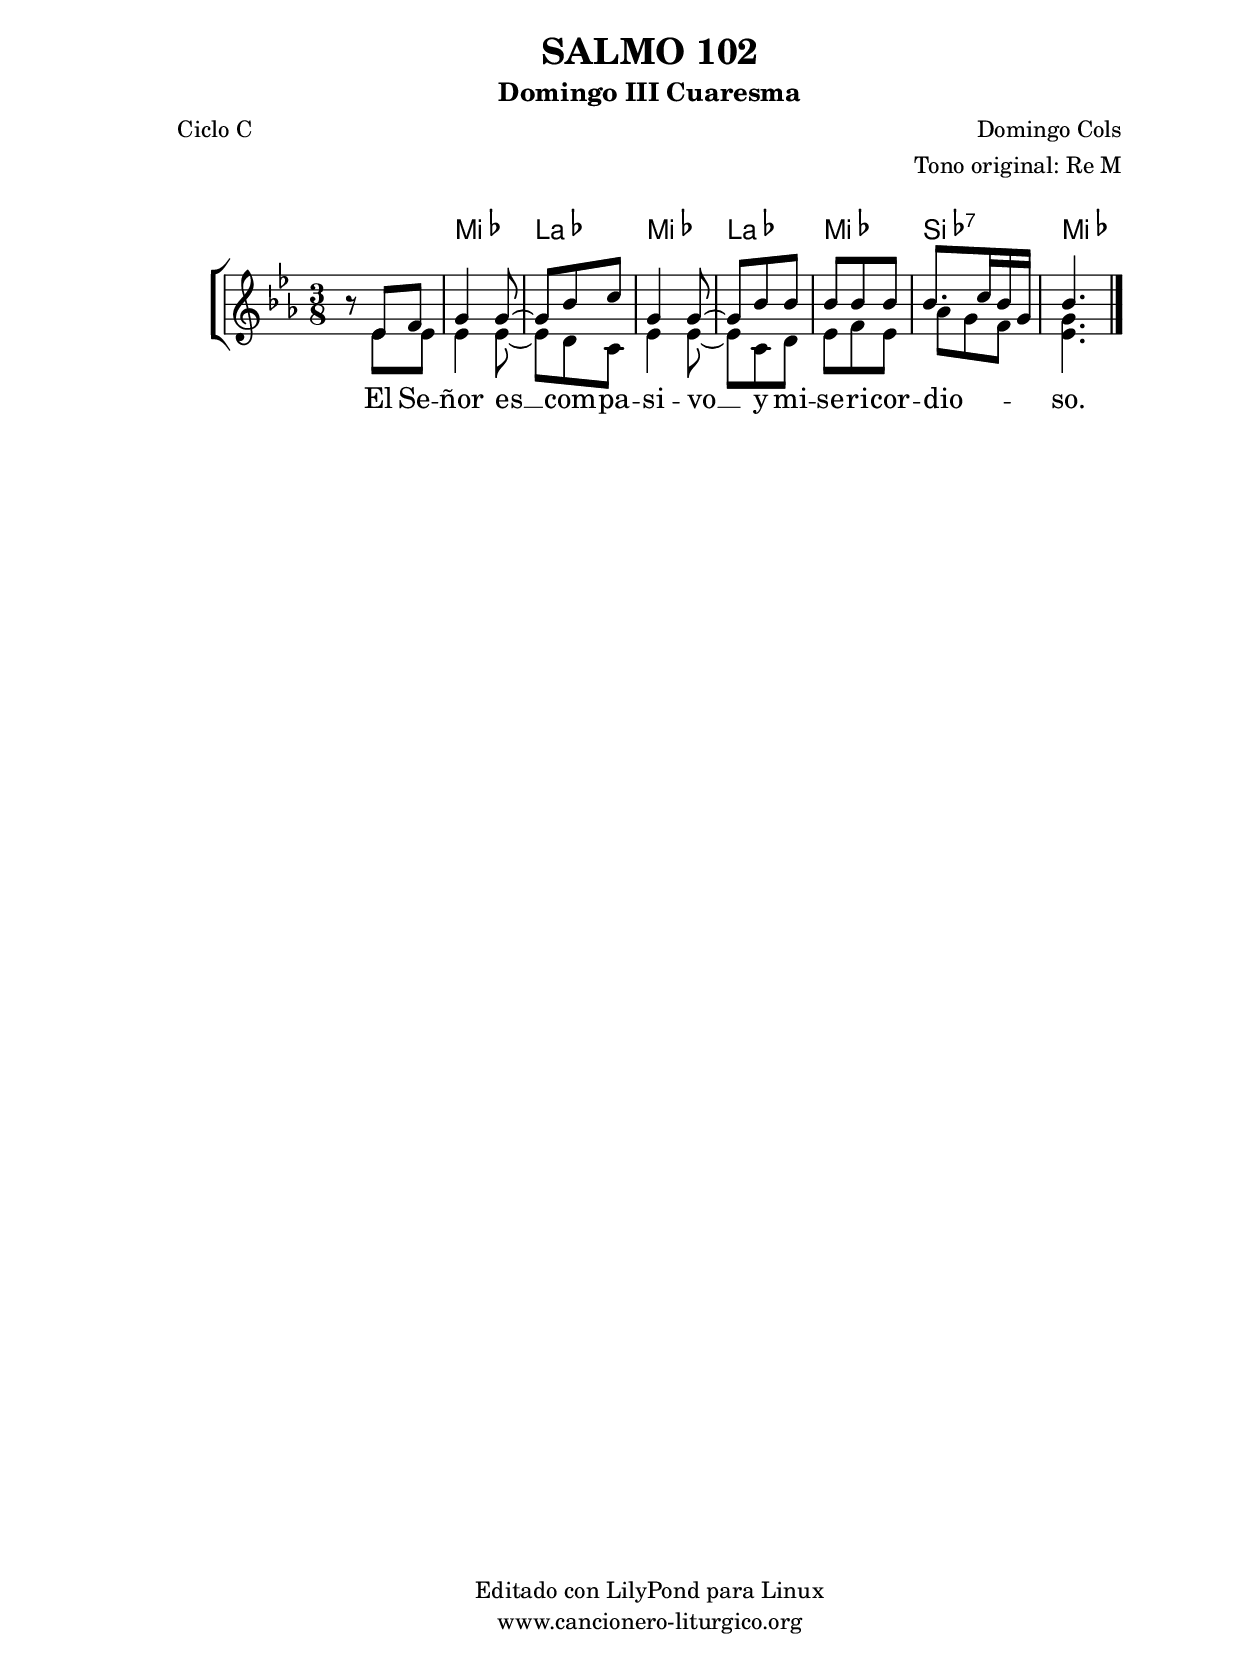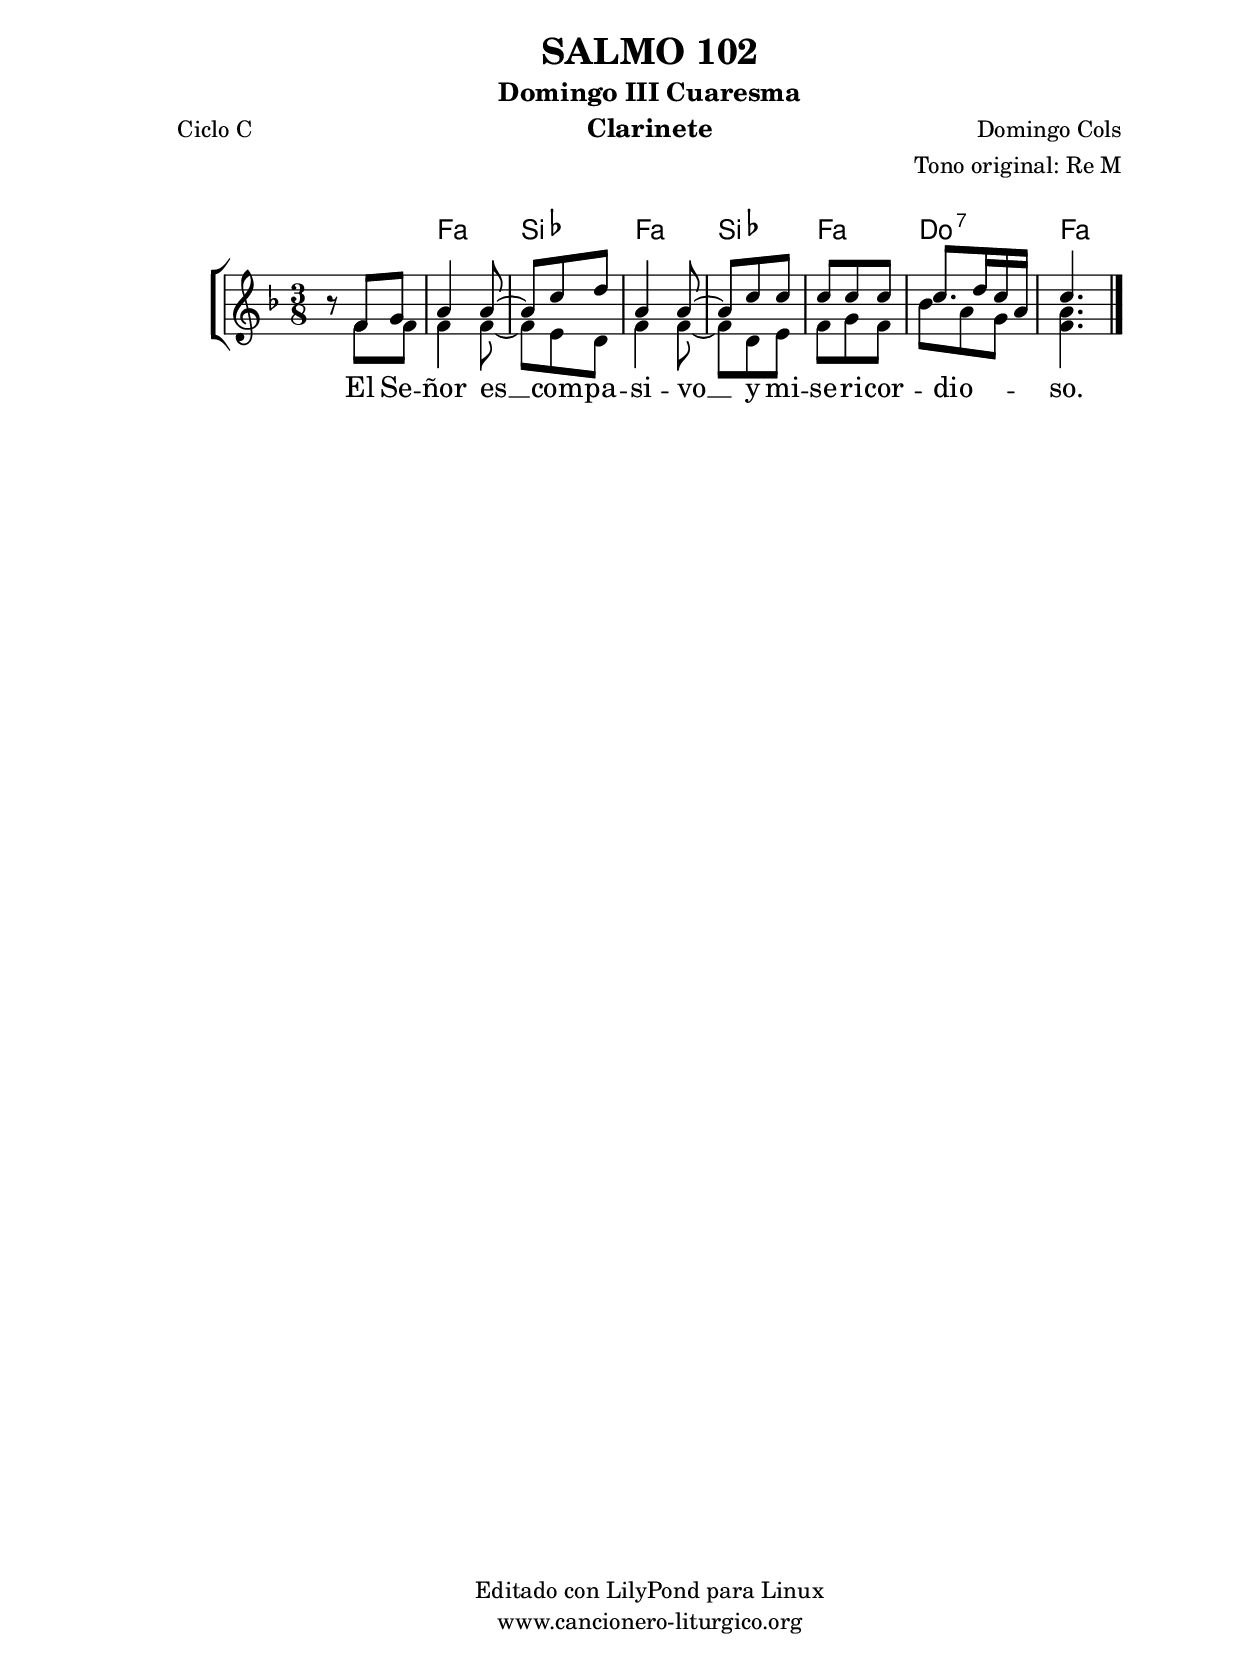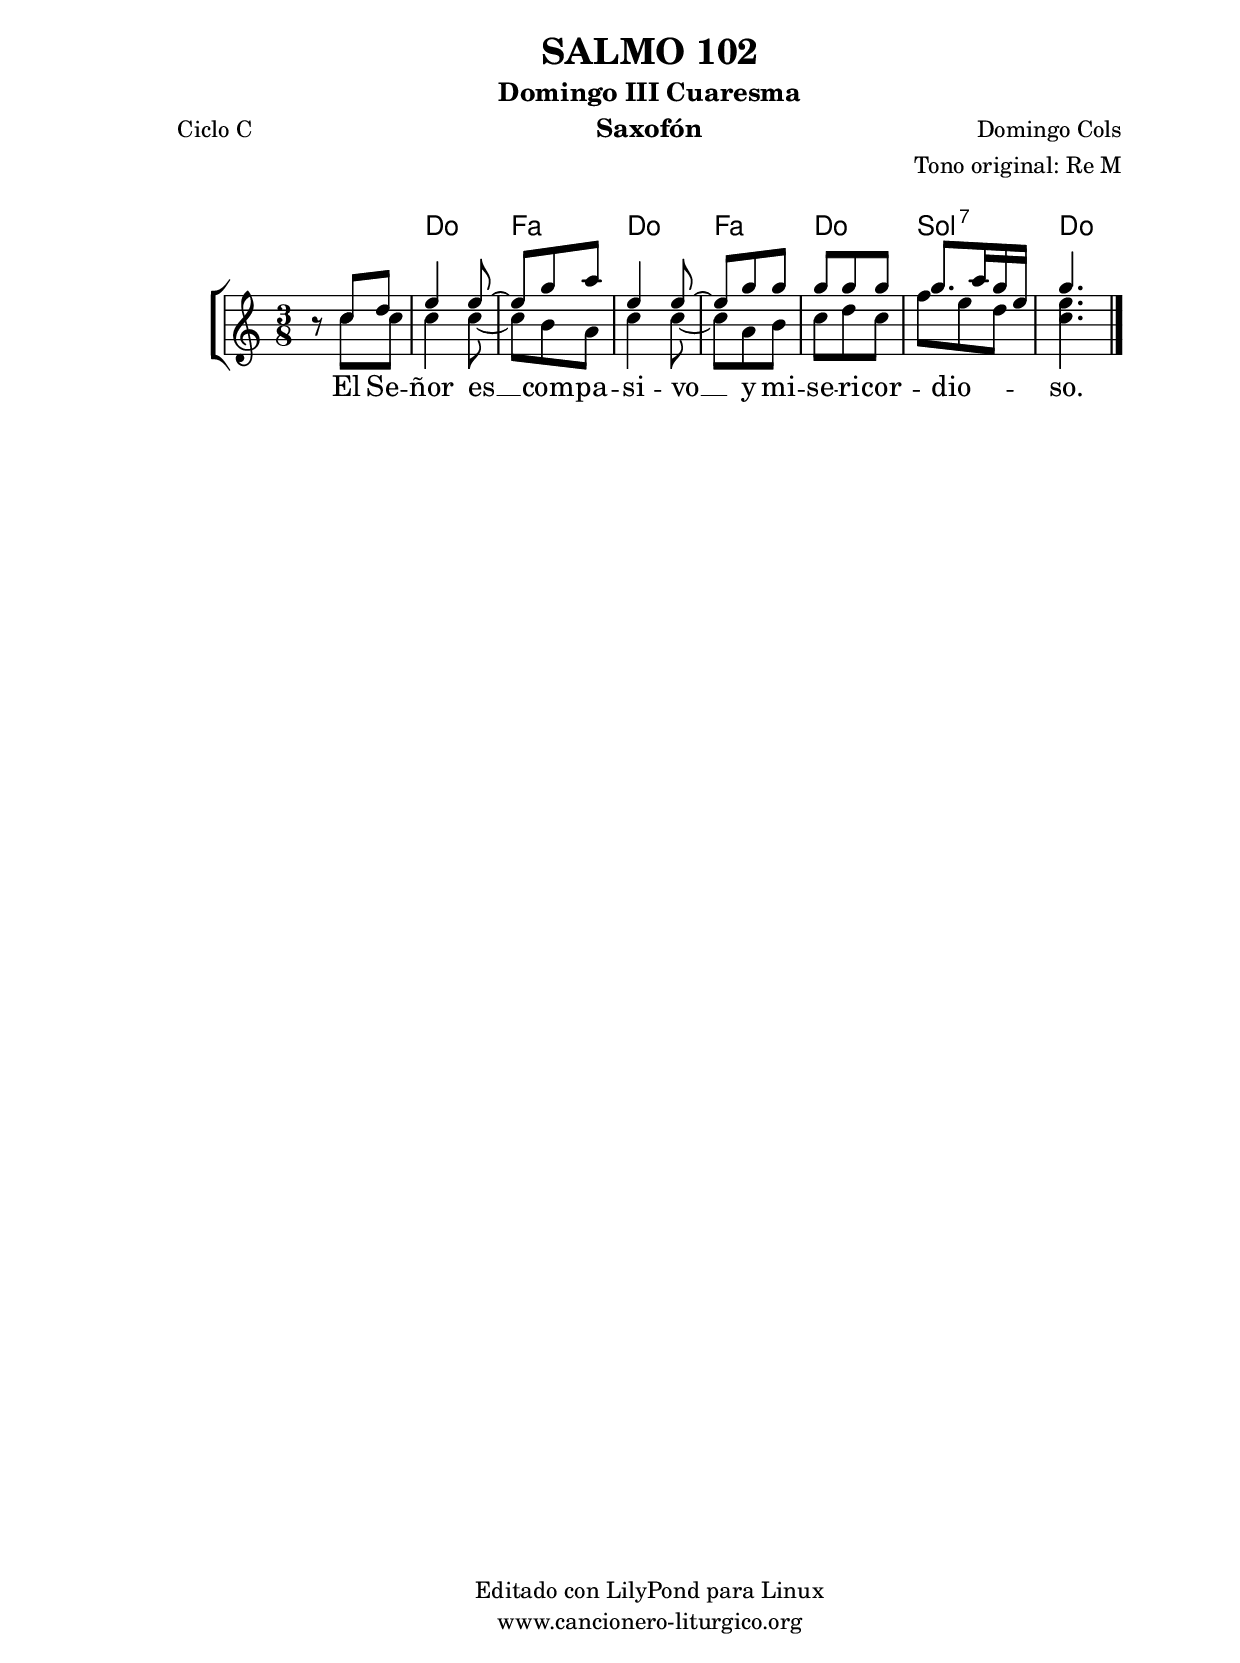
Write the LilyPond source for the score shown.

%
%para convertir .midi en .wav:
%timidity filename.midi -Ow -o finename.wav
%
%
%Para convertir de .wav a .mp3:
%lame -h -m j filename.wav
%
%
%para escuchar el midi:
%timidity nombrefichero.midi
%


%versión de lilypond para la que se ha escrito esta partitura:
\version "2.16.0"

	%Tamaño papel
	#(set-default-paper-size "a4")
	%Tamaño partitura
	#(set-global-staff-size 20)
	%No responde al pulsar sobre una nota
	#(ly:set-option 'point-and-click #f)

%parámetros del encabezamiento:
\header {
	title = "SALMO 102"
	subtitle = "Domingo III Cuaresma"
	composer = "Domingo Cols"
	poet = "Ciclo C"
	meter = ""
	arranger = "Tono original: Re M"
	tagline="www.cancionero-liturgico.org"
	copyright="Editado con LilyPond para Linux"
	}

%parámetros asociados al papel:
\paper  {
	oddHeaderMarkup = \markup {\fill-line { \on-the-fly #not-first-page \fromproperty #'header:title \on-the-fly #not-first-page \fromproperty #'header:composer }}
	evenHeaderMarkup = \markup {\fill-line { \fromproperty #'header:composer \fromproperty #'header:title }}
	#(set-paper-size "a4")
	print-page-number = ##f
	first-page-number = 1
	print-first-page-number = ##f
%	head-separation = 3.0 \cm
	top-margin = 2.0 \cm
	bottom-margin = 0.5\cm
%%%	bottom-margin = -1.0\cm
	left-margin = 3.0 \cm
	line-width = 16.0 \cm 
	indent = 8\mm
	interscoreline = 2.\mm
	between-system-space = 15\mm
%	para que las partituras no llenen la hoja:
	ragged-bottom = ##t
%	idem para la última hoja:
	ragged-last-bottom = ##f
%	para que las partituras llenen el ancho del papel:
	ragged-last = ##f
	after-title-space = 2.5 \cm
%page-count=1
%system-count=8

	%Flexible Vertical Spacing
%	markup-markup-spacing =
%	#'((basic-distance . 15) (minimum-distance . 15) (padding . 3))
	markup-system-spacing =
	#'((basic-distance . 15) (minimum-distance . 15) (padding . 3))
	system-system-spacing =
	#'((basic-distance . 15) (minimum-distance . 15) (padding . 3))
	score-system-spacing =
	#'((basic-distance . 15) (minimum-distance . 15) (padding . 5))
%	top-system-spacing = % header
%	#'((basic-distance . 8) (minimum-distance . 0) (padding . 3))
%	top-markup-spacing =
%	#'((basic-distance . 20) (minimum-distance . 20) (padding . 3))
	last-bottom-spacing = % footer
	#'((basic-distance . 5) (minimum-distance . 5) (padding . 3))
%	score-markup-spacing =
%	#'((basic-distance . 16) (minimum-distance . 13) (padding . 3))

	}


%parámetros que afectan a toda la partitura:
global =  {
	%clave de sol (G):
	\clef G
	%armadura:
	\transpose d ees
	\key d \major
	\tempo 4=80
	\set Score.tempoHideNote = ##t
	}


acordes = {
	\italianChords
	\chordmode {
	\transpose d ees
{

s4.
d4. g d g d a:7 d

	}
	}
}

melodia = 
	\transpose d ees
	\relative c'{
	\time 3/8

r8
<<
\new Voice = "arriba"
{
\voiceOne
d8 e
fis4 fis8~
fis8 a b
fis4 fis8~
fis8 a a
a8 a a
a8. b16 a fis
a4.
}
\new Voice
{
\voiceTwo
d,8 d
d4 d8~
d8 cis b
d4 d8~
d8 b cis
d8 e d
g8 fis e
<fis d>4.
}
>>

	\bar "|."
	}


texto = \lyricmode {
El Se -- ñor es __ com -- pa -- si -- vo __
y mi -- se -- ri -- cor -- dio -- _ _ _ so.
	}


acordesStaff = \context ChordNames = acordesStaff <<
	\set chordChanges = ##t
	\acordes
	>>


vozStaff = \context Voice = vozStaff
\with {\consists "Ambitus_engraver"}
<<
%	\set Staff.instrumentName = ""
%	\set Staff.shortInstrumentName = ""
%	\set Staff.midiInstrument = #"clarinet"
%	\set Staff.midiInstrument = #"cello"
%	\set Staff.midiInstrument = #"flute"
	\set Staff.midiInstrument = #"electric guitar (jazz)"
%	\set Staff.midiInstrument = #"english horn"
%	\set Staff.midiInstrument = #"violin"
%	\set Staff.midiInstrument = #"glockenspiel"
	\set Staff.midiMinimumVolume = #0.7
	\set Staff.midiMaximumVolume = #0.9
	\global
	\melodia
	>>

textoStaff = \context Lyrics = textoStaff <<
	\lyricsto arriba \texto
	>>

\book {
	\score {
		\context ChoirStaff {
			\override StaffGroup.SystemStartBracket #'collapse-height = #1
			\override Score.SystemStartBar #'collapse-height = #1
			<<
			\acordesStaff
			\vozStaff
			\textoStaff
			>>
			}
		\layout {
	    		\context {
				\Lyrics
				\override LyricText #'font-size = #2
				}
	   		 \context {
				\Score
				%fontSize = #3
				\override StaffSymbol #'staff-space = #(magstep +3)
				%\override Beam #'thickness = #0.55
				%\override SpacingSpanner #'spacing-increment = #1.0
				%\override Slur #'height-limit = #1.5
				}
			}
		}
	\score {
		\unfoldRepeats
		\context ChoirStaff {
			<<
			\acordesStaff
			\vozStaff
			>>
			}
		\midi {
	  		\context {
	  			\Score
				tempoWholesPerMinute = #(ly:make-moment 70 4)
				}
			}
		}
	}

%Partitura para clarinete
#(define output-suffix "C")
\book {
	\header{
		instrument = "Clarinete"
		}
	\score {
		\context ChoirStaff {
			\override StaffGroup.SystemStartBracket #'collapse-height = #1
			\override Score.SystemStartBar #'collapse-height = #1
\transpose c d
			<<
			\acordesStaff
			\vozStaff
			\textoStaff
			>>
			}
		\layout {
	    		\context {
				\Lyrics
				\override LyricText #'font-size = #2
				}
	   		 \context {
				\Score
				%fontSize = #3
				\override StaffSymbol #'staff-space = #(magstep +3)
				%\override Beam #'thickness = #0.55
				%\override SpacingSpanner #'spacing-increment = #1.0
				%\override Slur #'height-limit = #1.5
				}
			}
		}
	}

%Partitura para saxofón
#(define output-suffix "S")
\book {
	\header{
		instrument = "Saxofón"
		}
	\score {
		\context ChoirStaff {
			\override StaffGroup.SystemStartBracket #'collapse-height = #1
			\override Score.SystemStartBar #'collapse-height = #1
\transpose c a
			<<
			\acordesStaff
			\vozStaff
			\textoStaff
			>>
			}
		\layout {
	    		\context {
				\Lyrics
				\override LyricText #'font-size = #2
				}
	   		 \context {
				\Score
				%fontSize = #3
				\override StaffSymbol #'staff-space = #(magstep +3)
				%\override Beam #'thickness = #0.55
				%\override SpacingSpanner #'spacing-increment = #1.0
				%\override Slur #'height-limit = #1.5
				}
			}
		}
	}

